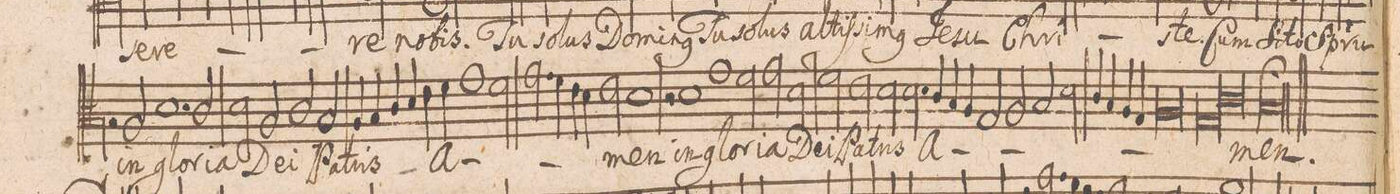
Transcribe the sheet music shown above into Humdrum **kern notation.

**kern	**text
*I"TENOR.	*
*clefC3	*
*k[bn]	*
*met(C|)	*
*M2/1	*
2rA	.
2A/	in
=87-	=87-
1.d	glo-
2c/	-ri-
=88-	=88-
2d\	-a
2A/	De-
2c/	-i
2B/	Pa-
=89-	=89-
4A/	tris
4B/	.
4c/	.
4d/	.
4e\	a-
4f\	.
1g\	.
=90-	=90-
2f\	.
2.g\	.
4f\	.
=91-	=91-
4e\	.
4d\	.
2e\	.
1d	-men
=92-	=92-
2r	.
1d	in
1g\	glo-
=93-	=93-
2f\	-ri-
2g\	-a
2d\	De-
=94-	=94-
2f\	-i
2e\	Pa-
2d\	tris
2.d\	a-
=95-	=95-
4c/	.
4B/	.
4A/	.
2G/	.
2A/	.
=96-	=96-
2B/	.
2d\	.
4c/	.
4B/	.
4A/	.
4G/	.
=97-	=97-
0A	.
=98-	=98-
*lig	*
1G	.
1c	.
*Xlig	*
=99-	=99-
0ryy	.
=100-	=100-
0Bl;	-men.
==	==
*-	*-
